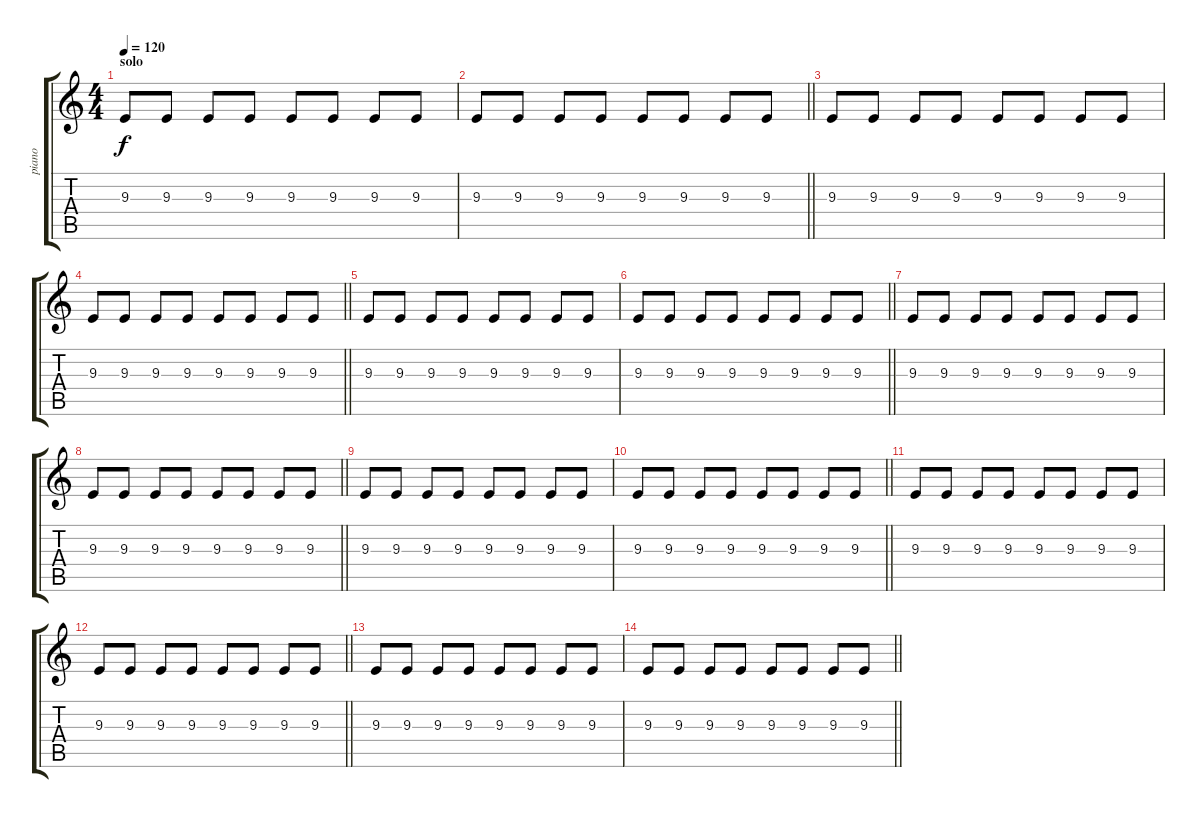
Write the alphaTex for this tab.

\track ("piano" "piano") {instrument brightacousticpiano}
\staff {score tabs}
\tuning (E4 B3 G3 D3 A2 E2) {hide}
\ts (4 4)
\section ("" "solo")
\tempo 120
\clef g2
\ks c
9.3.8{dy f} 9.3.8 9.3.8 9.3.8 9.3.8 9.3.8 9.3.8 9.3.8 |
\barLineRight lightlight
9.3.8 9.3.8 9.3.8 9.3.8 9.3.8 9.3.8 9.3.8 9.3.8 |
9.3.8 9.3.8 9.3.8 9.3.8 9.3.8 9.3.8 9.3.8 9.3.8 |
\barLineRight lightlight
9.3.8 9.3.8 9.3.8 9.3.8 9.3.8 9.3.8 9.3.8 9.3.8 |
9.3.8 9.3.8 9.3.8 9.3.8 9.3.8 9.3.8 9.3.8 9.3.8 |
\barLineRight lightlight
9.3.8 9.3.8 9.3.8 9.3.8 9.3.8 9.3.8 9.3.8 9.3.8 |
9.3.8 9.3.8 9.3.8 9.3.8 9.3.8 9.3.8 9.3.8 9.3.8 |
\barLineRight lightlight
9.3.8 9.3.8 9.3.8 9.3.8 9.3.8 9.3.8 9.3.8 9.3.8 |
9.3.8 9.3.8 9.3.8 9.3.8 9.3.8 9.3.8 9.3.8 9.3.8 |
\barLineRight lightlight
9.3.8 9.3.8 9.3.8 9.3.8 9.3.8 9.3.8 9.3.8 9.3.8 |
9.3.8 9.3.8 9.3.8 9.3.8 9.3.8 9.3.8 9.3.8 9.3.8 |
\barLineRight lightlight
9.3.8 9.3.8 9.3.8 9.3.8 9.3.8 9.3.8 9.3.8 9.3.8 |
9.3.8 9.3.8 9.3.8 9.3.8 9.3.8 9.3.8 9.3.8 9.3.8 |
\barLineRight lightlight
9.3.8 9.3.8 9.3.8 9.3.8 9.3.8 9.3.8 9.3.8 9.3.8
